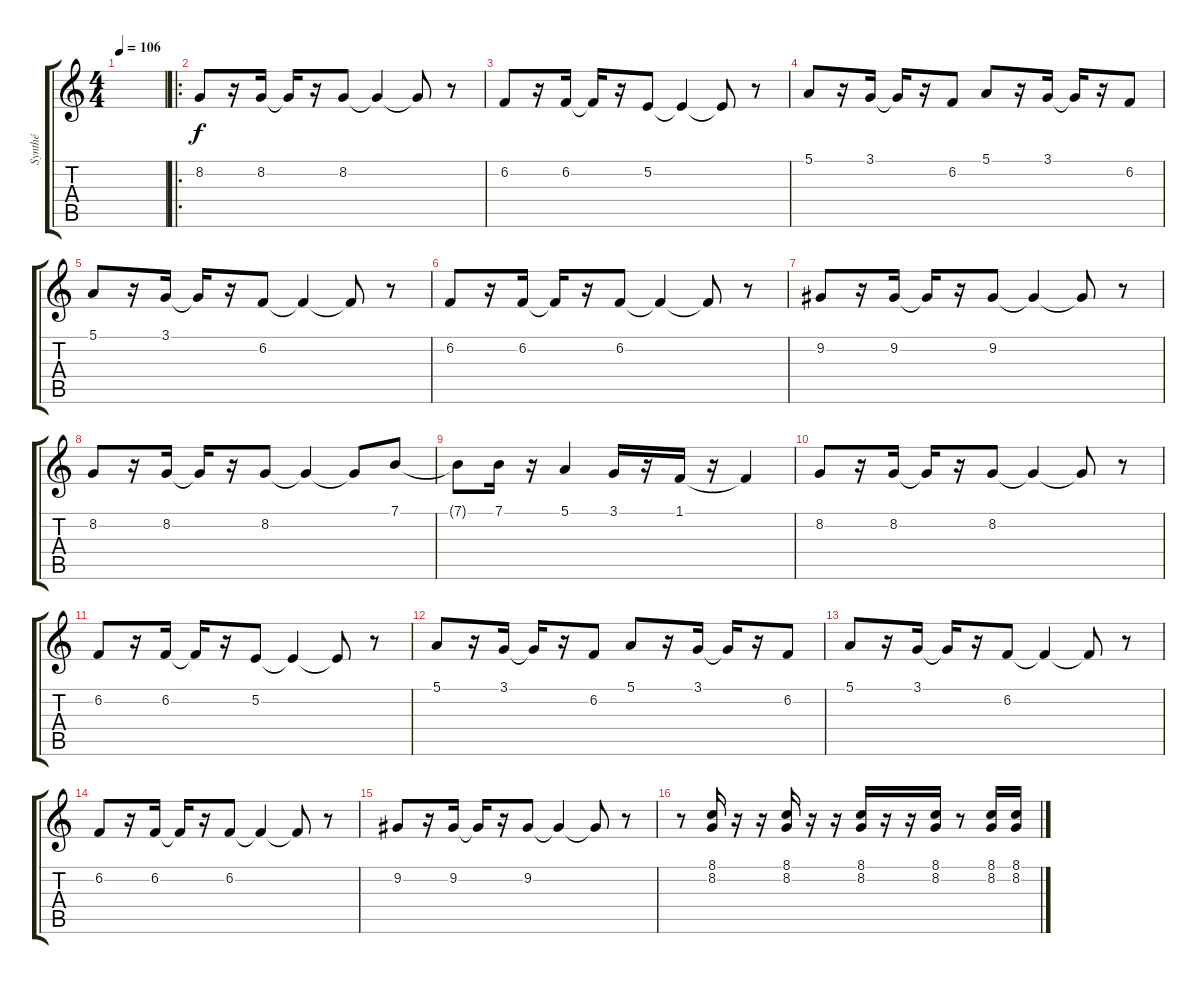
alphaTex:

\track ("Synthé" "Synthé") {instrument electricpiano1}
\staff {score tabs}
\tuning (E4 B3 G3 D3 A2 E2) {hide}
\ts (4 4)
\tempo 106
\clef g2
\ks c
|
\ro
8.2.8 r.16 8.2.16 8.2{t}.16 r.16 8.2.8 8.2{t}.4 8.2{t}.8 r.8 |
6.2.8 r.16 6.2.16 6.2{t}.16 r.16 5.2.8 5.2{t}.4 5.2{t}.8 r.8 |
5.1.8 r.16 3.1.16 3.1{t}.16 r.16 6.2.8 5.1.8 r.16 3.1.16 3.1{t}.16 r.16 6.2.8 |
5.1.8 r.16 3.1.16 3.1{t}.16 r.16 6.2.8 6.2{t}.4 6.2{t}.8 r.8 |
6.2.8 r.16 6.2.16 6.2{t}.16 r.16 6.2.8 6.2{t}.4 6.2{t}.8 r.8 |
9.2.8 r.16 9.2.16 9.2{t}.16 r.16 9.2.8 9.2{t}.4 9.2{t}.8 r.8 |
8.2.8 r.16 8.2.16 8.2{t}.16 r.16 8.2.8 8.2{t}.4 8.2{t}.8 7.1.8 |
7.1{t}.8 7.1.16 r.16 5.1.4 3.1.16 r.16 1.1.16 r.16 1.1{t}.4 |
8.2.8 r.16 8.2.16 8.2{t}.16 r.16 8.2.8 8.2{t}.4 8.2{t}.8 r.8 |
6.2.8 r.16 6.2.16 6.2{t}.16 r.16 5.2.8 5.2{t}.4 5.2{t}.8 r.8 |
5.1.8 r.16 3.1.16 3.1{t}.16 r.16 6.2.8 5.1.8 r.16 3.1.16 3.1{t}.16 r.16 6.2.8 |
5.1.8 r.16 3.1.16 3.1{t}.16 r.16 6.2.8 6.2{t}.4 6.2{t}.8 r.8 |
6.2.8 r.16 6.2.16 6.2{t}.16 r.16 6.2.8 6.2{t}.4 6.2{t}.8 r.8 |
9.2.8 r.16 9.2.16 9.2{t}.16 r.16 9.2.8 9.2{t}.4 9.2{t}.8 r.8 |
r.8 (8.1 8.2).16 r.16 r.16 (8.1 8.2).16 r.16 r.16 (8.1 8.2).16 r.16 r.16 (8.1 8.2).16 r.8 (8.1 8.2).16 (8.1 8.2).16
